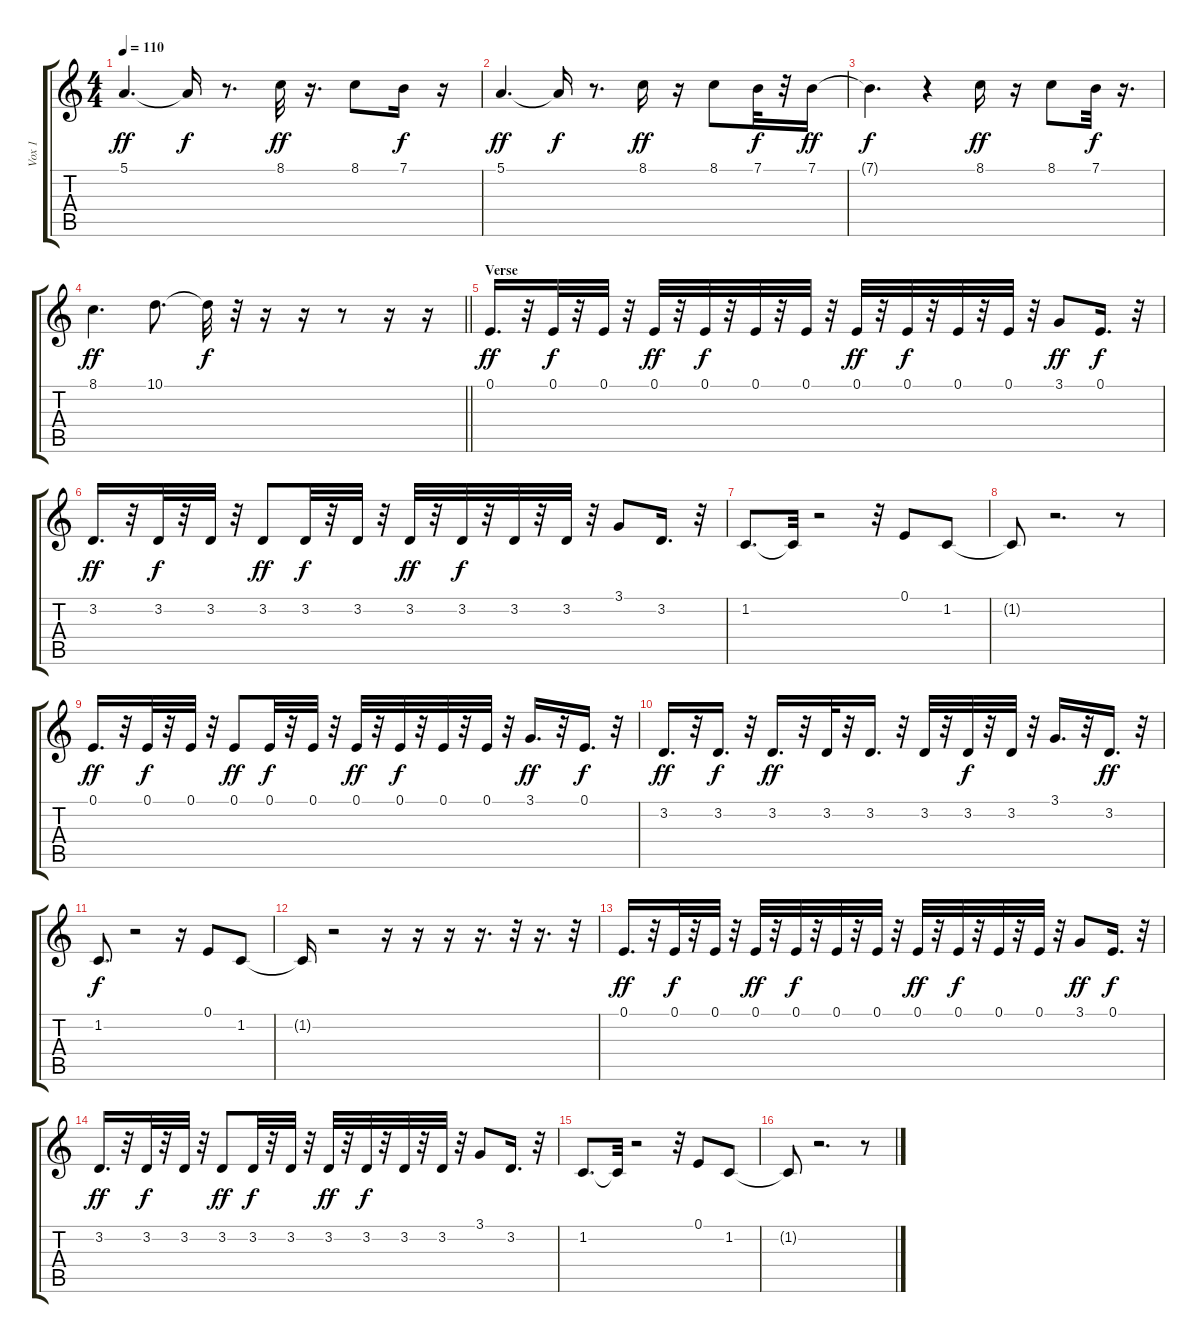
\track ("Vox 1" "Vox 1") {instrument sopranosax}
\staff {score tabs}
\tuning (E4 B3 G3 D3 A2 E2) {hide}
\ts (4 4)
\tempo 110
\clef g2
\ks c
5.1.4{d dy ff} 5.1{t}.16{dy f} r.8{d} 8.1.32{dy ff} r.16{d} 8.1.8 7.1.16{dy f} r.16 |
5.1.4{d dy ff} 5.1{t}.16{dy f} r.8{d} 8.1.16{dy ff} r.16 8.1.8 7.1.32{dy f} r.32 7.1.16{dy ff} |
7.1{t}.4{d dy f} r.4 8.1.16{dy ff} r.16 8.1.8 7.1.32{dy f} r.16{d} |
\barLineRight lightlight
8.1.4{d dy ff} 10.1.8{d} 10.1{t}.32{dy f} r.32 r.16 r.16 r.8 r.16 r.16 |
\section ("" "Verse")
0.1.16{d dy ff} r.32 0.1.32{dy f} r.32 0.1.32 r.32 0.1.32{dy ff} r.32 0.1.32{dy f} r.32 0.1.32 r.32 0.1.32 r.32 0.1.32{dy ff} r.32 0.1.32{dy f} r.32 0.1.32 r.32 0.1.32 r.32 3.1.8{dy ff} 0.1.16{d dy f} r.32 |
3.2.16{d dy ff} r.32 3.2.32{dy f} r.32 3.2.32 r.32 3.2.8{dy ff} 3.2.32{dy f} r.32 3.2.32 r.32 3.2.32{dy ff} r.32 3.2.32{dy f} r.32 3.2.32 r.32 3.2.32 r.32 3.1.8 3.2.16{d} r.32 |
1.2.8{d} 1.2{t}.32 r.2 r.32 0.1.8 1.2.8 |
1.2{t}.8 r.2{d} r.8 |
0.1.16{d dy ff} r.32 0.1.32{dy f} r.32 0.1.32 r.32 0.1.8{dy ff} 0.1.32{dy f} r.32 0.1.32 r.32 0.1.32{dy ff} r.32 0.1.32{dy f} r.32 0.1.32 r.32 0.1.32 r.32 3.1.16{d dy ff} r.32 0.1.16{d dy f} r.32 |
3.2.16{d dy ff} r.32 3.2.16{d dy f} r.32 3.2.16{d dy ff} r.32 3.2.32 r.32 3.2.16{d} r.32 3.2.32 r.32 3.2.32{dy f} r.32 3.2.32 r.32 3.1.16{d} r.32 3.2.16{d dy ff} r.32 |
1.2.8{d dy f} r.2 r.16 0.1.8 1.2.8 |
1.2{t}.16 r.2 r.16 r.16 r.16 r.16{d} r.32 r.16{d} r.32 |
0.1.16{d dy ff} r.32 0.1.32{dy f} r.32 0.1.32 r.32 0.1.32{dy ff} r.32 0.1.32{dy f} r.32 0.1.32 r.32 0.1.32 r.32 0.1.32{dy ff} r.32 0.1.32{dy f} r.32 0.1.32 r.32 0.1.32 r.32 3.1.8{dy ff} 0.1.16{d dy f} r.32 |
3.2.16{d dy ff} r.32 3.2.32{dy f} r.32 3.2.32 r.32 3.2.8{dy ff} 3.2.32{dy f} r.32 3.2.32 r.32 3.2.32{dy ff} r.32 3.2.32{dy f} r.32 3.2.32 r.32 3.2.32 r.32 3.1.8 3.2.16{d} r.32 |
1.2.8{d} 1.2{t}.32 r.2 r.32 0.1.8 1.2.8 |
1.2{t}.8 r.2{d} r.8
